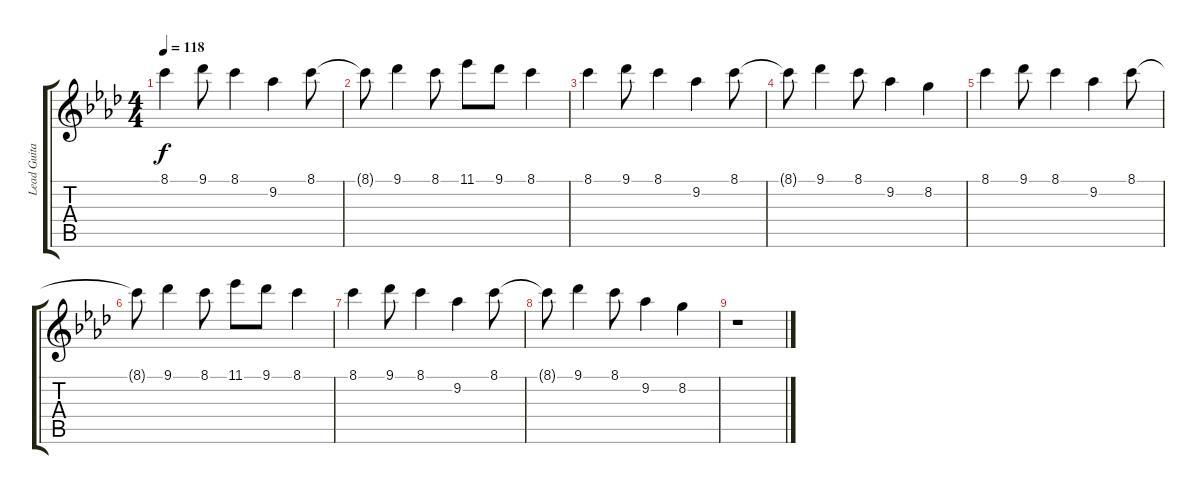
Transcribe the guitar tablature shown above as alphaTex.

\track ("Lead Guitar" "Lead Guita") {instrument distortionguitar}
\staff {score tabs}
\tuning (E4 B3 G3 D3 A2 E2) {hide}
\ts (4 4)
\tempo 118
\clef g2
\ks fminor
8.1.4{dy f} 9.1.8 8.1.4 9.2.4 8.1.8 |
8.1{t}.8 9.1.4 8.1.8 11.1.8 9.1.8 8.1.4 |
8.1.4 9.1.8 8.1.4 9.2.4 8.1.8 |
8.1{t}.8 9.1.4 8.1.8 9.2.4 8.2.4 |
8.1.4 9.1.8 8.1.4 9.2.4 8.1.8 |
8.1{t}.8 9.1.4 8.1.8 11.1.8 9.1.8 8.1.4 |
8.1.4 9.1.8 8.1.4 9.2.4 8.1.8 |
8.1{t}.8 9.1.4 8.1.8 9.2.4 8.2.4 |
r.1
